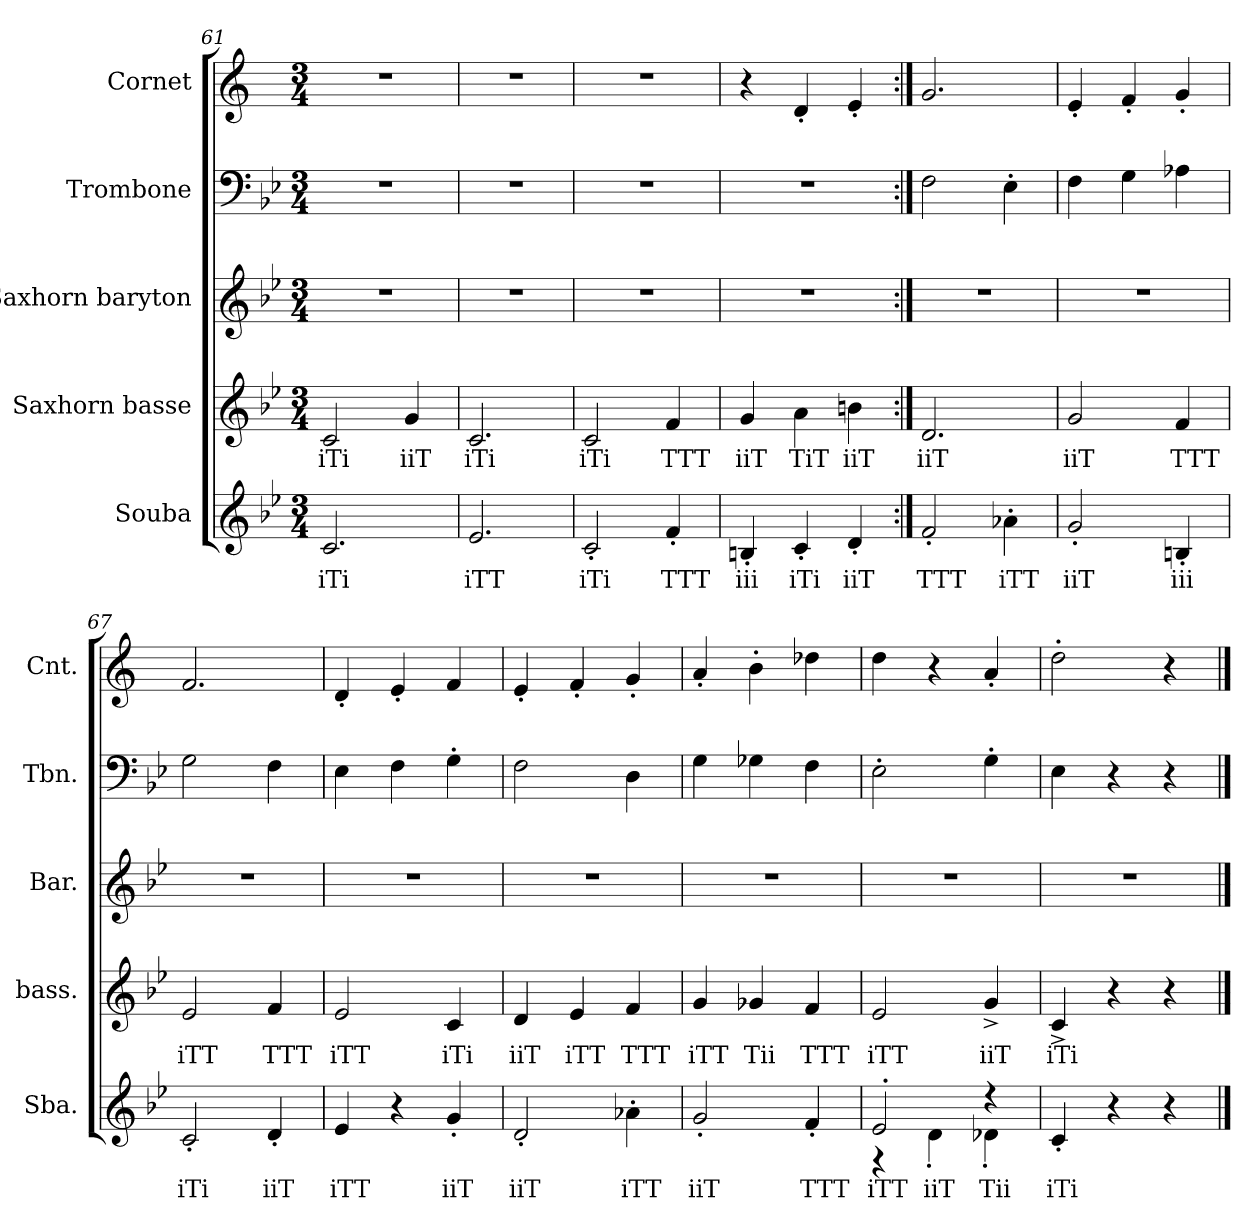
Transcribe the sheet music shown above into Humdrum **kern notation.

**kern	**text	**kern	**text	**kern	**kern	**kern
*part5	*part5	*part4	*part4	*part3	*part2	*part1
*staff5	*staff5	*staff4	*staff4	*staff3	*staff2	*staff1
*I"Souba	*	*I"Saxhorn basse	*	*I"Saxhorn baryton	*I"Trombone	*I"Cornet
*I'Sba.	*	*I'bass.	*	*I'Bar.	*I'Tbn.	*I'Cnt.
*clefG2	*	*clefG2	*	*clefG2	*clefF4	*clefG2
*ITrd15c26	*	*ITrd8c14	*	*ITrd8c14	*	*ITrd1c2
*k[b-e-]	*	*k[b-e-]	*	*k[b-e-]	*k[b-e-]	*k[b-e-]
*M3/4	*	*M3/4	*	*M3/4	*M3/4	*M3/4
=61	=61	=61	=61	=61	=61	=61
!	!LO:LY:b	!	!LO:LY:b	!	!	!
2.CC/	iTi	2C/	iTi	2.r	2.r	2.r
!	!	!	!LO:LY:b	!	!	!
.	.	4G/	iiT	.	.	.
=62	=62	=62	=62	=62	=62	=62
!	!LO:LY:b	!	!LO:LY:b	!	!	!
2.EE-/	iTT	2.C/	iTi	2.r	2.r	2.r
=63	=63	=63	=63	=63	=63	=63
!	!LO:LY:b	!	!LO:LY:b	!	!	!
2CC'/	iTi	2C/	iTi	2.r	2.r	2.r
!	!LO:LY:b	!	!LO:LY:b	!	!	!
4FF'/	TTT	4F/	TTT	.	.	.
=64	=64	=64	=64	=64	=64	=64
!	!LO:LY:b	!	!LO:LY:b	!	!	!
4BBBn'/	iii	4G/	iiT	2.r	2.r	4r
!	!LO:LY:b	!	!LO:LY:b	!	!	!
4CC'/	iTi	4A\	TiT	.	.	4c'/
!	!LO:LY:b	!	!LO:LY:b	!	!	!
4DD'/	iiT	4Bn\	iiT	.	.	4d'/
!!LO:LB:g=z
=65:|!	=65:|!	=65:|!	=65:|!	=65:|!	=65:|!	=65:|!
!	!LO:LY:b	!	!LO:LY:b	!	!	!
2FF'/	TTT	2.D/	iiT	2.r	2F\	2.f/
!	!LO:LY:b	!	!	!	!	!
4AA-X'\	iTT	.	.	.	4E-'\	.
=66	=66	=66	=66	=66	=66	=66
!	!LO:LY:b	!	!LO:LY:b	!	!	!
2GG'/	iiT	2G/	iiT	2.r	4F\	4d'/
.	.	.	.	.	4G\	4e-'/
!	!LO:LY:b	!	!LO:LY:b	!	!	!
4BBBn'/	iii	4F/	TTT	.	4A-X\	4f'/
=67	=67	=67	=67	=67	=67	=67
!	!LO:LY:b	!	!LO:LY:b	!	!	!
2CC'/	iTi	2E-/	iTT	2.r	2G\	2.e-/
!	!LO:LY:b	!	!LO:LY:b	!	!	!
4DD'/	iiT	4F/	TTT	.	4F\	.
=68	=68	=68	=68	=68	=68	=68
!	!LO:LY:b	!	!LO:LY:b	!	!	!
4EE-/	iTT	2E-/	iTT	2.r	4E-\	4c'/
4r	.	.	.	.	4F\	4d'/
!	!LO:LY:b	!	!LO:LY:b	!	!	!
4GG'/	iiT	4C/	iTi	.	4G'\	4e-/
=69	=69	=69	=69	=69	=69	=69
!	!LO:LY:b	!	!LO:LY:b	!	!	!
2DD'/	iiT	4D/	iiT	2.r	2F\	4d'/
!	!	!	!LO:LY:b	!	!	!
.	.	4E-/	iTT	.	.	4e-'/
!	!LO:LY:b	!	!LO:LY:b	!	!	!
4AA-X'\	iTT	4F/	TTT	.	4D\	4f'/
=70	=70	=70	=70	=70	=70	=70
!	!LO:LY:b	!	!LO:LY:b	!	!	!
2GG'/	iiT	4G/	iTT	2.r	4G\	4g'/
!	!	!	!LO:LY:b	!	!	!
.	.	4G-X/	Tii	.	4G-X\	4a'\
!	!LO:LY:b	!	!LO:LY:b	!	!	!
4FF'/	TTT	4F/	TTT	.	4F\	4cc-X\
!!LO:PB:g=z
=71	=71	=71	=71	=71	=71	=71
!	!LO:LY:b	!	!LO:LY:b	!	!	!
*^	*	*	*	*	*	*
2EE-'/	4r	iTT	2E-/	iTT	2.r	2E-'\	4cc\
!	!	!LO:LY:b	!	!	!	!	!
.	4DD'\	iiT	.	.	.	.	4r
!	!	!LO:LY:b	!	!LO:LY:b	!	!	!
4r	4DD-X'\	Tii	4G^/	iiT	.	4G'\	4g'/
=72	=72	=72	=72	=72	=72	=72	=72
!	!	!LO:LY:b	!	!LO:LY:b	!	!	!
*v	*v	*	*	*	*	*	*
4CC'/	iTi	4C^/	iTi	2.r	4E-\	2cc'\
4r	.	4r	.	.	4r	.
4r	.	4r	.	.	4r	4r
==	==	==	==	==	==	==
*-	*-	*-	*-	*-	*-	*-
